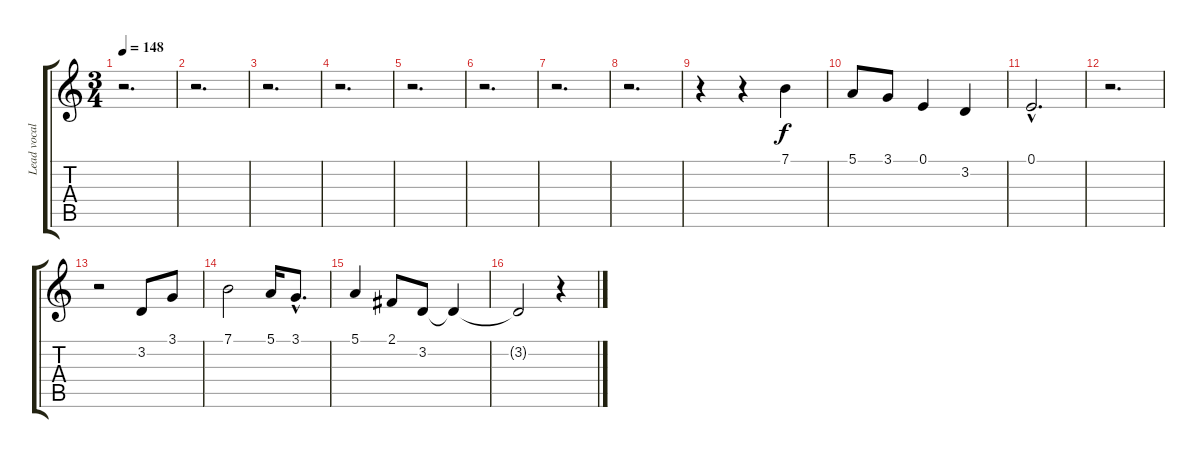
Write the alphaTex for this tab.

\track ("Lead vocals" "Lead vocal") {instrument tenorsax}
\staff {score tabs}
\tuning (E4 B3 G3 D3 A2 E2) {hide}
\ts (3 4)
\tempo 148
\clef g2
\ks c
r.2{d dy f instrument tenorsax} |
r.2{d} |
r.2{d} |
r.2{d} |
r.2{d} |
r.2{d} |
r.2{d} |
r.2{d} |
r.4 r.4 7.1.4 |
5.1.8 3.1.8 0.1.4 3.2.4 |
0.1{hac}.2{d} |
r.2{d} |
r.2 3.2.8 3.1.8 |
7.1.2 5.1.16 3.1{hac}.8{d} |
5.1.4 2.1.8 3.2.8 3.2{t}.4 |
3.2{t}.2 r.4
